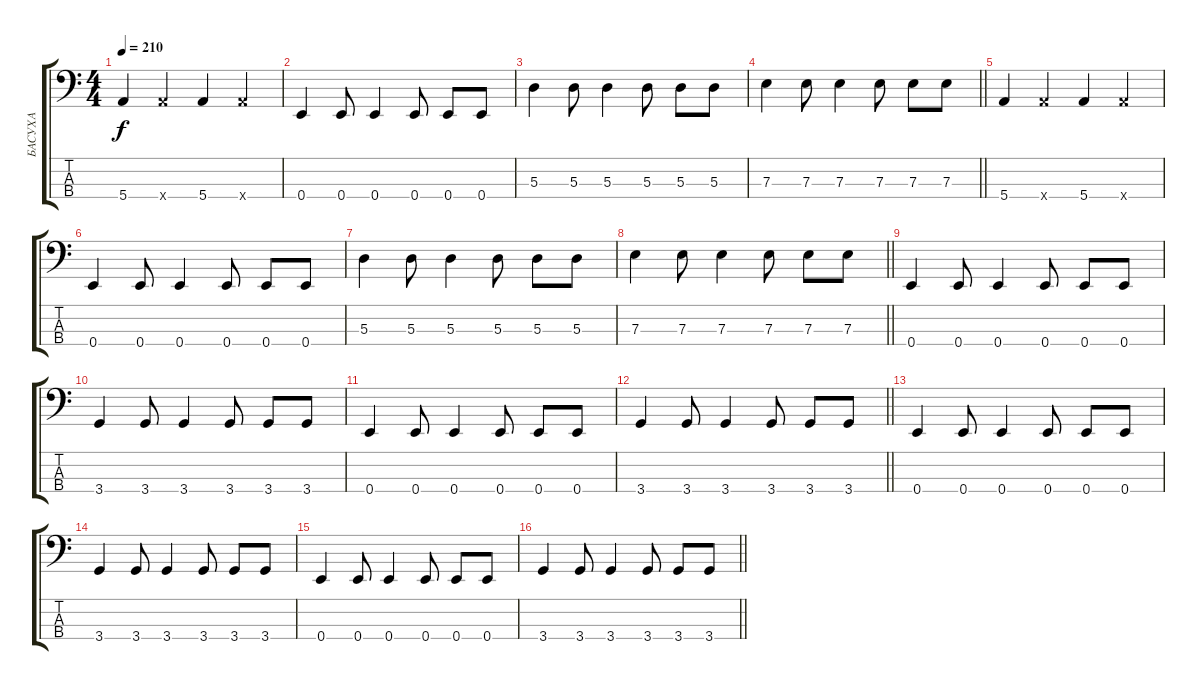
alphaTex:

\track ("БАСУХА" "БАСУХА") {instrument electricbassfinger}
\staff {score tabs}
\tuning (G2 D2 A1 E1) {hide}
\ts (4 4)
\tempo 210
\clef f4
\ks c
5.4.4{dy f} 5.4{x}.4 5.4.4 5.4{x}.4 |
0.4.4 0.4.8 0.4.4 0.4.8 0.4.8 0.4.8 |
5.3.4 5.3.8 5.3.4 5.3.8 5.3.8 5.3.8 |
\barLineRight lightlight
7.3.4 7.3.8 7.3.4 7.3.8 7.3.8 7.3.8 |
5.4.4 5.4{x}.4 5.4.4 5.4{x}.4 |
0.4.4 0.4.8 0.4.4 0.4.8 0.4.8 0.4.8 |
5.3.4 5.3.8 5.3.4 5.3.8 5.3.8 5.3.8 |
\barLineRight lightlight
7.3.4 7.3.8 7.3.4 7.3.8 7.3.8 7.3.8 |
0.4.4 0.4.8 0.4.4 0.4.8 0.4.8 0.4.8 |
3.4.4 3.4.8 3.4.4 3.4.8 3.4.8 3.4.8 |
0.4.4 0.4.8 0.4.4 0.4.8 0.4.8 0.4.8 |
\barLineRight lightlight
3.4.4 3.4.8 3.4.4 3.4.8 3.4.8 3.4.8 |
0.4.4 0.4.8 0.4.4 0.4.8 0.4.8 0.4.8 |
3.4.4 3.4.8 3.4.4 3.4.8 3.4.8 3.4.8 |
0.4.4 0.4.8 0.4.4 0.4.8 0.4.8 0.4.8 |
\barLineRight lightlight
3.4.4 3.4.8 3.4.4 3.4.8 3.4.8 3.4.8
